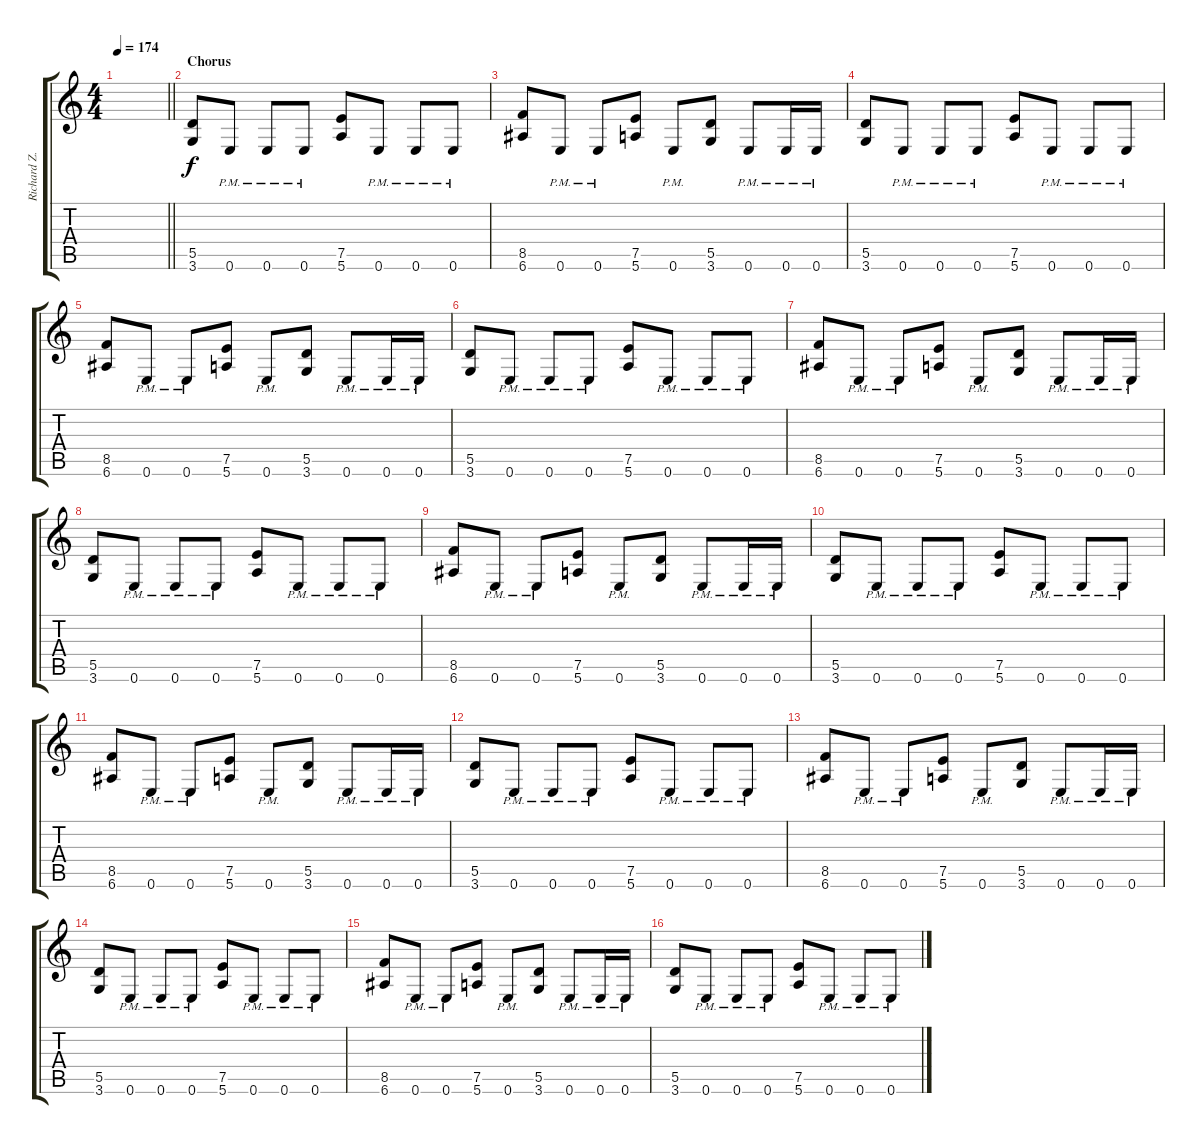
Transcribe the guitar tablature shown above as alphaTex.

\track ("Richard Z. (Guitar)" "Richard Z.") {instrument distortionguitar}
\staff {score tabs}
\tuning (E4 B3 G3 D3 A2 E2) {hide}
\ts (4 4)
\tempo 174
\clef g2
\barLineRight lightlight
\ks c
|
\section ("" "Chorus")
(5.5 3.6).8 0.6{pm}.8 0.6{pm}.8 0.6{pm}.8 (7.5 5.6).8 0.6{pm}.8 0.6{pm}.8 0.6{pm}.8 |
(8.5 6.6).8 0.6{pm}.8 0.6{pm}.8 (7.5 5.6).8 0.6{pm}.8 (5.5 3.6).8 0.6{pm}.8 0.6{pm}.16 0.6{pm}.16 |
(5.5 3.6).8 0.6{pm}.8 0.6{pm}.8 0.6{pm}.8 (7.5 5.6).8 0.6{pm}.8 0.6{pm}.8 0.6{pm}.8 |
(8.5 6.6).8 0.6{pm}.8 0.6{pm}.8 (7.5 5.6).8 0.6{pm}.8 (5.5 3.6).8 0.6{pm}.8 0.6{pm}.16 0.6{pm}.16 |
(5.5 3.6).8 0.6{pm}.8 0.6{pm}.8 0.6{pm}.8 (7.5 5.6).8 0.6{pm}.8 0.6{pm}.8 0.6{pm}.8 |
(8.5 6.6).8 0.6{pm}.8 0.6{pm}.8 (7.5 5.6).8 0.6{pm}.8 (5.5 3.6).8 0.6{pm}.8 0.6{pm}.16 0.6{pm}.16 |
(5.5 3.6).8 0.6{pm}.8 0.6{pm}.8 0.6{pm}.8 (7.5 5.6).8 0.6{pm}.8 0.6{pm}.8 0.6{pm}.8 |
(8.5 6.6).8 0.6{pm}.8 0.6{pm}.8 (7.5 5.6).8 0.6{pm}.8 (5.5 3.6).8 0.6{pm}.8 0.6{pm}.16 0.6{pm}.16 |
(5.5 3.6).8 0.6{pm}.8 0.6{pm}.8 0.6{pm}.8 (7.5 5.6).8 0.6{pm}.8 0.6{pm}.8 0.6{pm}.8 |
(8.5 6.6).8 0.6{pm}.8 0.6{pm}.8 (7.5 5.6).8 0.6{pm}.8 (5.5 3.6).8 0.6{pm}.8 0.6{pm}.16 0.6{pm}.16 |
(5.5 3.6).8 0.6{pm}.8 0.6{pm}.8 0.6{pm}.8 (7.5 5.6).8 0.6{pm}.8 0.6{pm}.8 0.6{pm}.8 |
(8.5 6.6).8 0.6{pm}.8 0.6{pm}.8 (7.5 5.6).8 0.6{pm}.8 (5.5 3.6).8 0.6{pm}.8 0.6{pm}.16 0.6{pm}.16 |
(5.5 3.6).8 0.6{pm}.8 0.6{pm}.8 0.6{pm}.8 (7.5 5.6).8 0.6{pm}.8 0.6{pm}.8 0.6{pm}.8 |
(8.5 6.6).8 0.6{pm}.8 0.6{pm}.8 (7.5 5.6).8 0.6{pm}.8 (5.5 3.6).8 0.6{pm}.8 0.6{pm}.16 0.6{pm}.16 |
(5.5 3.6).8 0.6{pm}.8 0.6{pm}.8 0.6{pm}.8 (7.5 5.6).8 0.6{pm}.8 0.6{pm}.8 0.6{pm}.8
